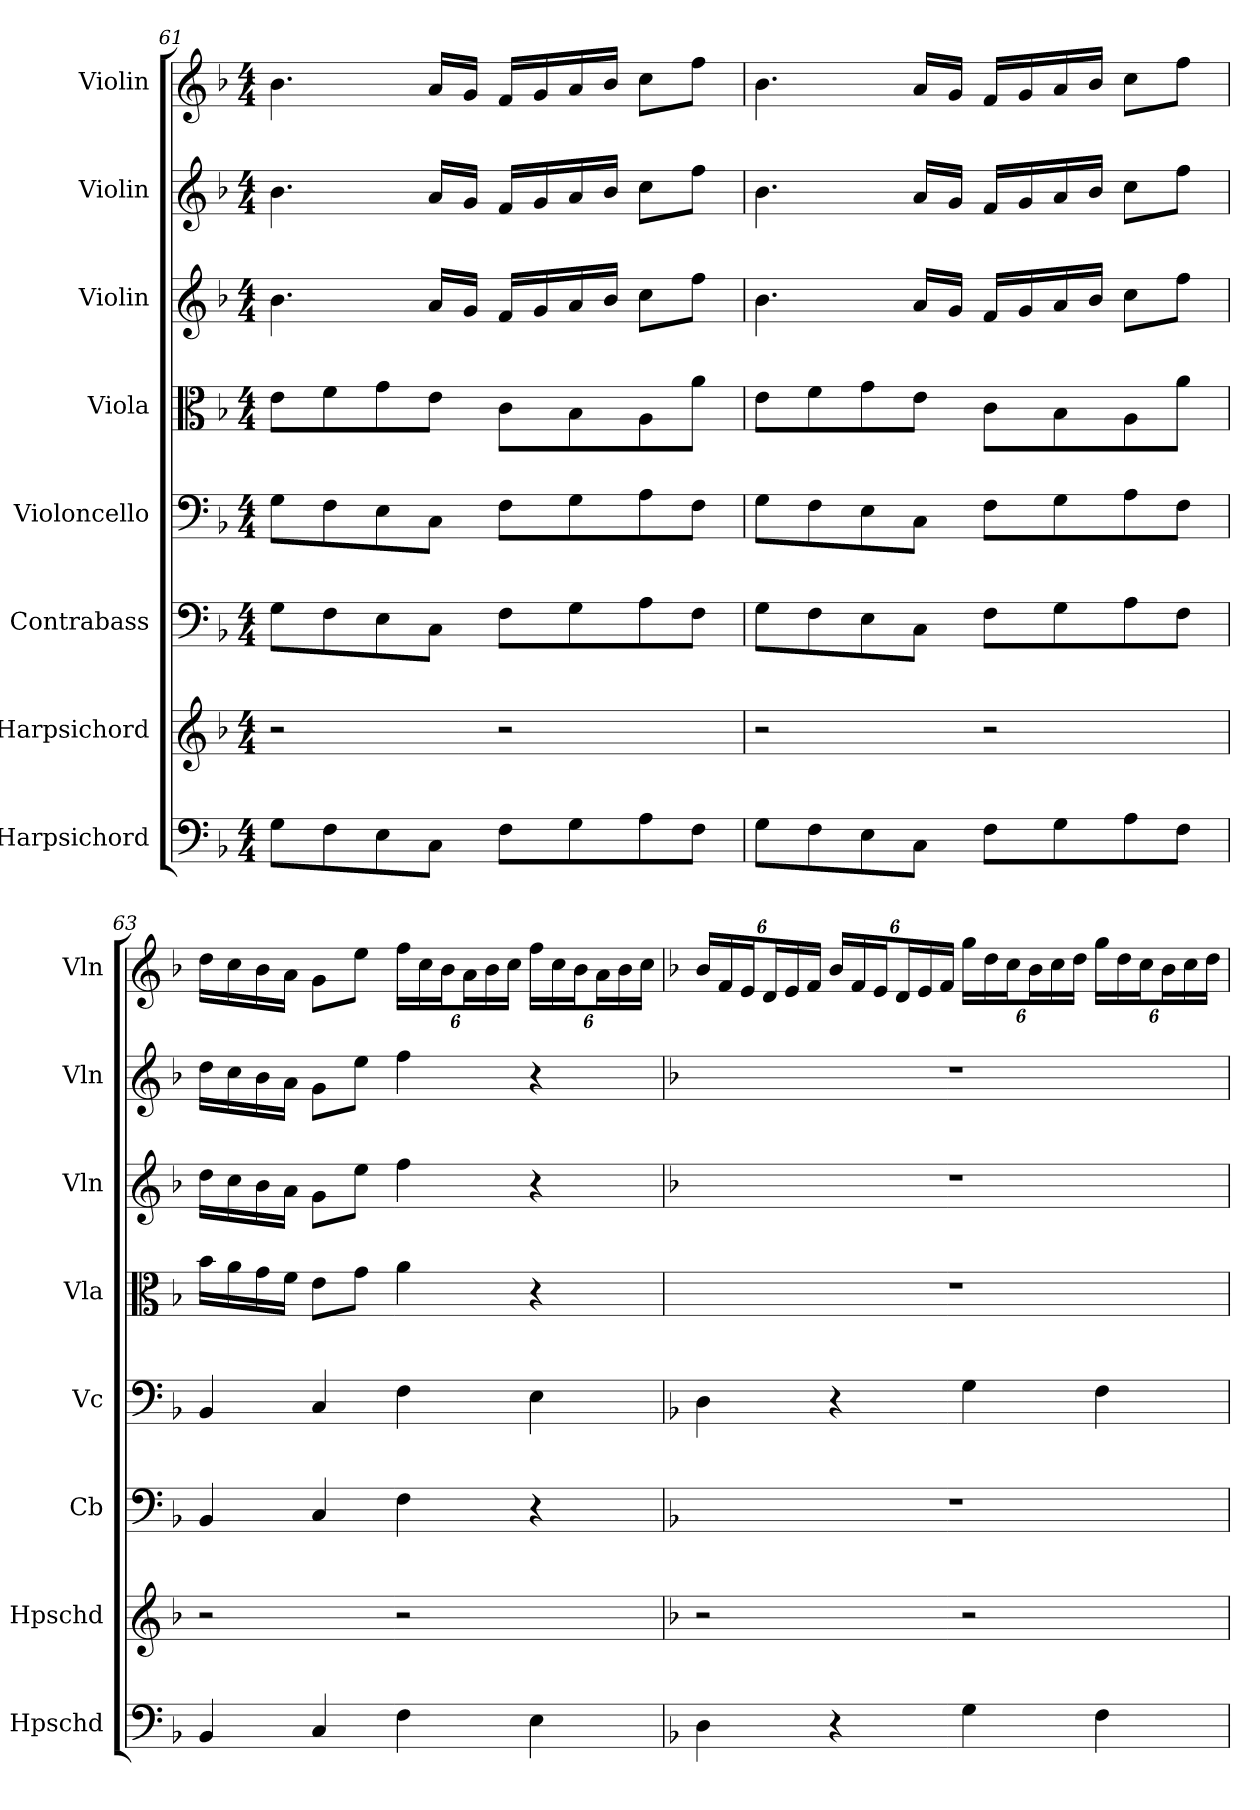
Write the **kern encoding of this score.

**kern	**kern	**kern	**kern	**kern	**kern	**kern	**kern
*part8	*part7	*part6	*part5	*part4	*part3	*part2	*part1
*staff8	*staff7	*staff6	*staff5	*staff4	*staff3	*staff2	*staff1
*I"Harpsichord	*I"Harpsichord	*I"Contrabass	*I"Violoncello	*I"Viola	*I"Violin	*I"Violin	*I"Violin
*I'Hpschd	*I'Hpschd	*I'Cb	*I'Vc	*I'Vla	*I'Vln	*I'Vln	*I'Vln
*clefF4	*clefG2	*clefF4	*clefF4	*clefC3	*clefG2	*clefG2	*clefG2
*k[b-]	*k[b-]	*k[b-]	*k[b-]	*k[b-]	*k[b-]	*k[b-]	*k[b-]
*M4/4	*M4/4	*M4/4	*M4/4	*M4/4	*M4/4	*M4/4	*M4/4
=61	=61	=61	=61	=61	=61	=61	=61
8G\L	2r	8G\L	8G\L	8e\L	4.b-\	4.b-\	4.b-\
8F\	.	8F\	8F\	8f\	.	.	.
8E\	.	8E\	8E\	8g\	.	.	.
8C\J	.	8C\J	8C\J	8e\J	16a/LL	16a/LL	16a/LL
.	.	.	.	.	16g/JJ	16g/JJ	16g/JJ
8F\L	2r	8F\L	8F\L	8c\L	16f/LL	16f/LL	16f/LL
.	.	.	.	.	16g/	16g/	16g/
8G\	.	8G\	8G\	8B-\	16a/	16a/	16a/
.	.	.	.	.	16b-/JJ	16b-/JJ	16b-/JJ
8A\	.	8A\	8A\	8A\	8cc\L	8cc\L	8cc\L
8F\J	.	8F\J	8F\J	8a\J	8ff\J	8ff\J	8ff\J
=62	=62	=62	=62	=62	=62	=62	=62
8G\L	2r	8G\L	8G\L	8e\L	4.b-\	4.b-\	4.b-\
8F\	.	8F\	8F\	8f\	.	.	.
8E\	.	8E\	8E\	8g\	.	.	.
8C\J	.	8C\J	8C\J	8e\J	16a/LL	16a/LL	16a/LL
.	.	.	.	.	16g/JJ	16g/JJ	16g/JJ
8F\L	2r	8F\L	8F\L	8c\L	16f/LL	16f/LL	16f/LL
.	.	.	.	.	16g/	16g/	16g/
8G\	.	8G\	8G\	8B-\	16a/	16a/	16a/
.	.	.	.	.	16b-/JJ	16b-/JJ	16b-/JJ
8A\	.	8A\	8A\	8A\	8cc\L	8cc\L	8cc\L
8F\J	.	8F\J	8F\J	8a\J	8ff\J	8ff\J	8ff\J
=63	=63	=63	=63	=63	=63	=63	=63
4BB-/	2r	4BB-/	4BB-/	16b-\LL	16dd\LL	16dd\LL	16dd\LL
.	.	.	.	16a\	16cc\	16cc\	16cc\
.	.	.	.	16g\	16b-\	16b-\	16b-\
.	.	.	.	16f\JJ	16a\JJ	16a\JJ	16a\JJ
4C/	.	4C/	4C/	8e\L	8g\L	8g\L	8g\L
.	.	.	.	8g\J	8ee\J	8ee\J	8ee\J
4F\	2r	4F\	4F\	4a\	4ff\	4ff\	24ff\LL
.	.	.	.	.	.	.	24cc\
.	.	.	.	.	.	.	24b-\J
.	.	.	.	.	.	.	24a\L
.	.	.	.	.	.	.	24b-\
.	.	.	.	.	.	.	24cc\JJ
4E\	.	4r	4E\	4r	4r	4r	24ff\LL
.	.	.	.	.	.	.	24cc\
.	.	.	.	.	.	.	24b-\J
.	.	.	.	.	.	.	24a\L
.	.	.	.	.	.	.	24b-\
.	.	.	.	.	.	.	24cc\JJ
=64	=64	=64	=64	=64	=64	=64	=64
*	*	*	*	*k[]	*	*	*
4D\	2r	1r	4D\	1r	1r	1r	24b-/LL
.	.	.	.	.	.	.	24f/
.	.	.	.	.	.	.	24e/J
.	.	.	.	.	.	.	24d/L
.	.	.	.	.	.	.	24e/
.	.	.	.	.	.	.	24f/JJ
4r	.	.	4r	.	.	.	24b-/LL
.	.	.	.	.	.	.	24f/
.	.	.	.	.	.	.	24e/J
.	.	.	.	.	.	.	24d/L
.	.	.	.	.	.	.	24e/
.	.	.	.	.	.	.	24f/JJ
4G\	2r	.	4G\	.	.	.	24gg\LL
.	.	.	.	.	.	.	24dd\
.	.	.	.	.	.	.	24cc\J
.	.	.	.	.	.	.	24b-\L
.	.	.	.	.	.	.	24cc\
.	.	.	.	.	.	.	24dd\JJ
4F\	.	.	4F\	.	.	.	24gg\LL
.	.	.	.	.	.	.	24dd\
.	.	.	.	.	.	.	24cc\J
.	.	.	.	.	.	.	24b-\L
.	.	.	.	.	.	.	24cc\
.	.	.	.	.	.	.	24dd\JJ
=	=	=	=	=	=	=	=
*-	*-	*-	*-	*-	*-	*-	*-
